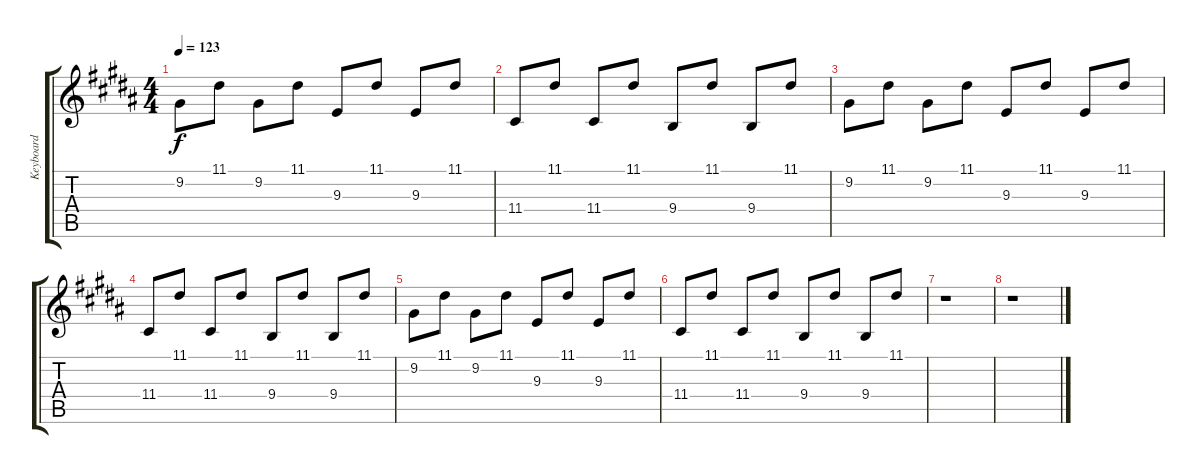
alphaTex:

\track ("Keyboard" "Keyboard") {instrument pad3polysynth}
\staff {score tabs}
\tuning (E4 B3 G3 D3 A2 E2) {hide}
\ts (4 4)
\tempo 123
\clef g2
\ks g#minor
9.2.8{dy f} 11.1.8 9.2.8 11.1.8 9.3.8 11.1.8 9.3.8 11.1.8 |
11.4.8 11.1.8 11.4.8 11.1.8 9.4.8 11.1.8 9.4.8 11.1.8 |
9.2.8 11.1.8 9.2.8 11.1.8 9.3.8 11.1.8 9.3.8 11.1.8 |
11.4.8 11.1.8 11.4.8 11.1.8 9.4.8 11.1.8 9.4.8 11.1.8 |
9.2.8 11.1.8 9.2.8 11.1.8 9.3.8 11.1.8 9.3.8 11.1.8 |
11.4.8 11.1.8 11.4.8 11.1.8 9.4.8 11.1.8 9.4.8 11.1.8 |
r.1 |
r.1
